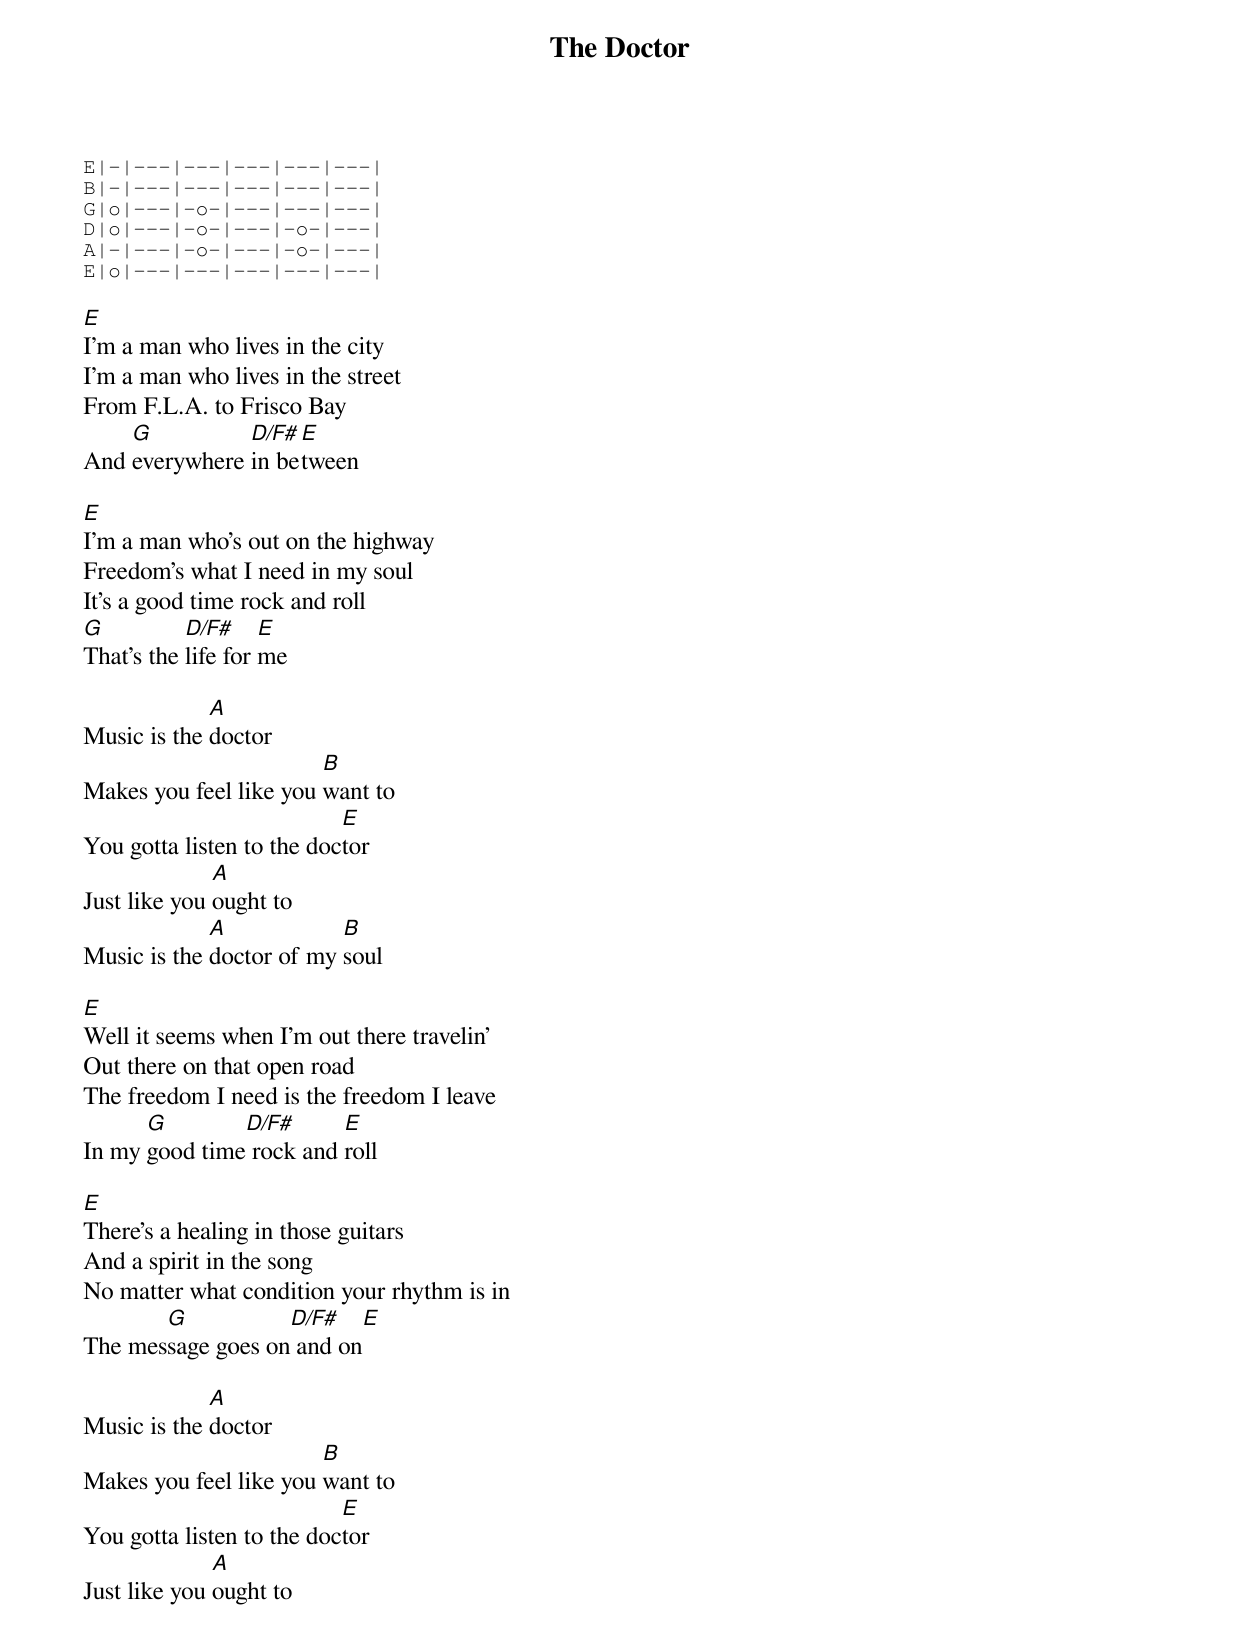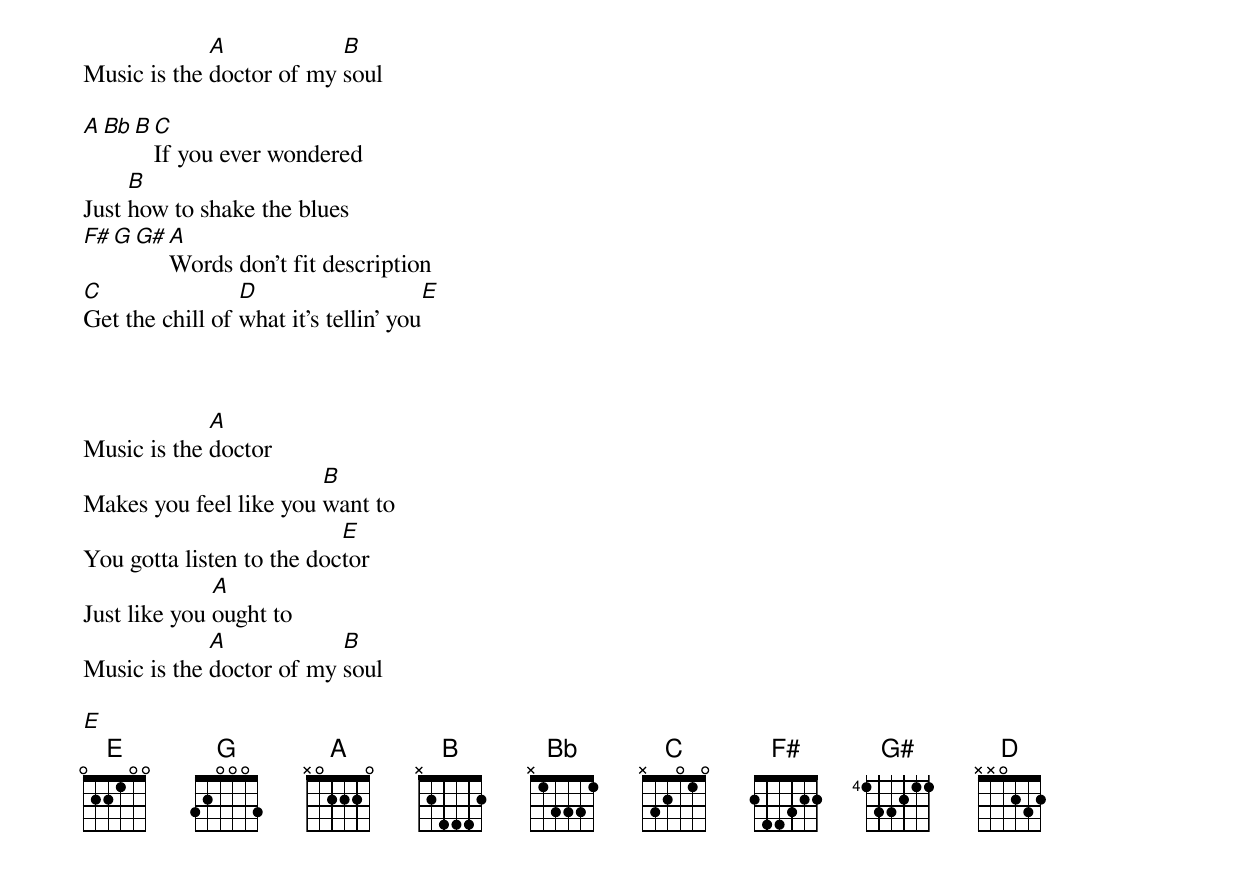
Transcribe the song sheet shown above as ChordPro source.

{t:The Doctor}
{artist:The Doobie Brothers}
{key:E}

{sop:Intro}
{sot}
E|-|---|---|---|---|---|
B|-|---|---|---|---|---|
G|o|---|-o-|---|---|---|
D|o|---|-o-|---|-o-|---|
A|-|---|-o-|---|-o-|---|
E|o|---|---|---|---|---|
{eot}
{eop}

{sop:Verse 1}
[E]I'm a man who lives in the city
I'm a man who lives in the street
From F.L.A. to Frisco Bay
And [G]everywhere [D/F#]in be[E]tween
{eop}

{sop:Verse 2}
[E]I’m a man who’s out on the highway
Freedom’s what I need in my soul
It’s a good time rock and roll
[G]That’s the [D/F#]life for [E]me
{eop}

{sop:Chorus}
Music is the [A]doctor
Makes you feel like you [B]want to
You gotta listen to the doc[E]tor
Just like you [A]ought to
Music is the [A]doctor of my [B]soul
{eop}

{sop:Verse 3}
[E]Well it seems when I’m out there travelin’
Out there on that open road
The freedom I need is the freedom I leave
In my [G]good time[D/F#] rock and [E]roll
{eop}

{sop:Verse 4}
[E]There’s a healing in those guitars
And a spirit in the song
No matter what condition your rhythm is in
The mes[G]sage goes on[D/F#] and on[E]
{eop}

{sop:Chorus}
Music is the [A]doctor
Makes you feel like you [B]want to
You gotta listen to the doc[E]tor
Just like you [A]ought to
Music is the [A]doctor of my [B]soul
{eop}

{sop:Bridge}
[A][Bb][B][C]If you ever wondered
Just [B]how to shake the blues
[F#][G][G#][A]Words don't fit description
[C]Get the chill of [D]what it's tellin' you[E]
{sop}

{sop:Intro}
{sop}

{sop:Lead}
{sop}

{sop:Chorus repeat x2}
Music is the [A]doctor
Makes you feel like you [B]want to
You gotta listen to the doc[E]tor
Just like you [A]ought to
Music is the [A]doctor of my [B]soul
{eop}

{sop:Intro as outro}
[E]
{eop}
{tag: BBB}
